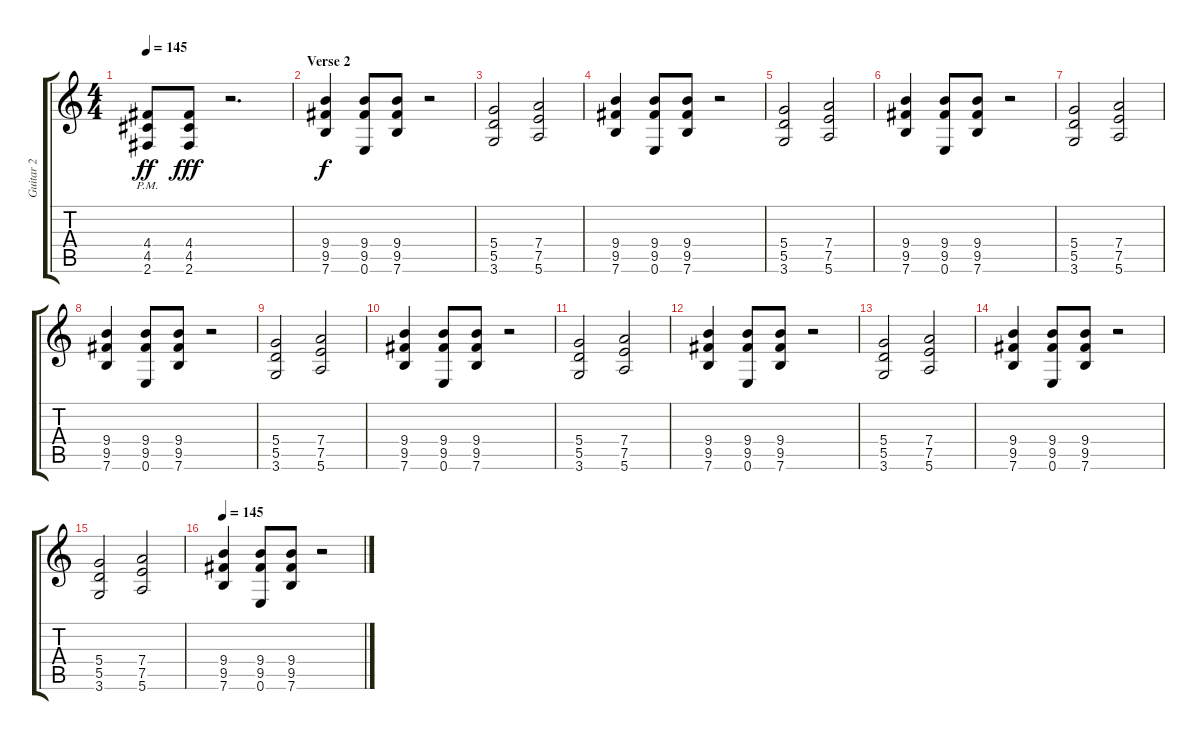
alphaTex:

\track ("Guitar 2" "Guitar 2") {instrument distortionguitar}
\staff {score tabs}
\tuning (E4 B3 G3 D3 A2 E2) {hide}
\ts (4 4)
\tempo 145
\clef g2
\ks c
(4.4{pm} 4.5{pm} 2.6{pm}).8{dy ff} (4.4 4.5 2.6).8{dy fff} r.2{d} |
\section ("" "Verse 2")
(9.4 9.5 7.6).4{dy f} (9.4 9.5 0.6).8 (9.4 9.5 7.6).8 r.2 |
(5.4 5.5 3.6).2 (7.4 7.5 5.6).2 |
(9.4 9.5 7.6).4 (9.4 9.5 0.6).8 (9.4 9.5 7.6).8 r.2 |
(5.4 5.5 3.6).2 (7.4 7.5 5.6).2 |
(9.4 9.5 7.6).4 (9.4 9.5 0.6).8 (9.4 9.5 7.6).8 r.2 |
(5.4 5.5 3.6).2 (7.4 7.5 5.6).2 |
(9.4 9.5 7.6).4 (9.4 9.5 0.6).8 (9.4 9.5 7.6).8 r.2 |
(5.4 5.5 3.6).2 (7.4 7.5 5.6).2 |
(9.4 9.5 7.6).4 (9.4 9.5 0.6).8 (9.4 9.5 7.6).8 r.2 |
(5.4 5.5 3.6).2 (7.4 7.5 5.6).2 |
(9.4 9.5 7.6).4 (9.4 9.5 0.6).8 (9.4 9.5 7.6).8 r.2 |
(5.4 5.5 3.6).2 (7.4 7.5 5.6).2 |
(9.4 9.5 7.6).4 (9.4 9.5 0.6).8 (9.4 9.5 7.6).8 r.2 |
(5.4 5.5 3.6).2 (7.4 7.5 5.6).2 |
\tempo 145
(9.4 9.5 7.6).4 (9.4 9.5 0.6).8 (9.4 9.5 7.6).8 r.2
